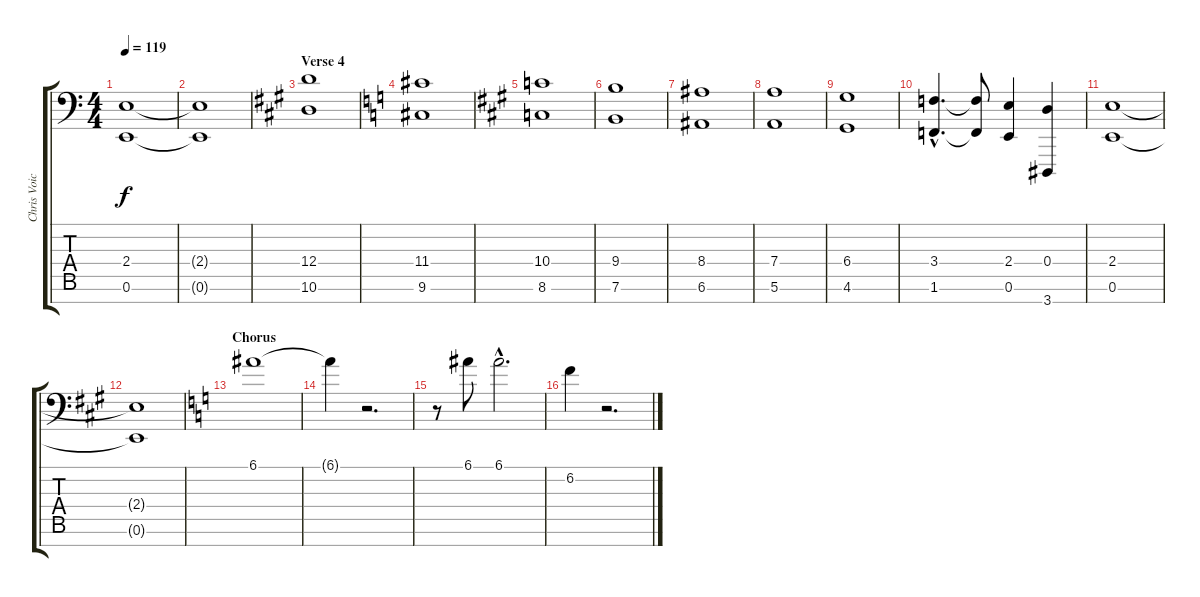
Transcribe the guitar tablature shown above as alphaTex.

\track ("Chris Voice" "Chris Voic") {instrument viola}
\staff {score tabs}
\tuning (E4 B3 G3 D3 A2 E2 C-1) {hide}
\ts (4 4)
\tempo 119
\clef f4
\ks c
(2.4 0.6).1{dy f} |
(2.4{t} 0.6{t}).1 |
\section ("" "Verse 4")
\ks a
(12.4 10.6).1 |
\ks c
(11.4 9.6).1 |
\ks a
(10.4 8.6).1 |
(9.4 7.6).1 |
(8.4 6.6).1 |
(7.4 5.6).1 |
(6.4 4.6).1 |
(3.4{hac} 1.6{hac}).4{d} (3.4{t} 1.6{t}).8 (2.4 0.6).4 (0.4 3.7).4 |
(2.4 0.6).1 |
(2.4{t} 0.6{t}).1{volume 12} |
\section ("" "Chorus")
\ks c
6.1.1{instrument viola} |
6.1{t}.4 r.2{d} |
r.8 6.1.8 6.1{hac}.2{d} |
6.2.4 r.2{d}
